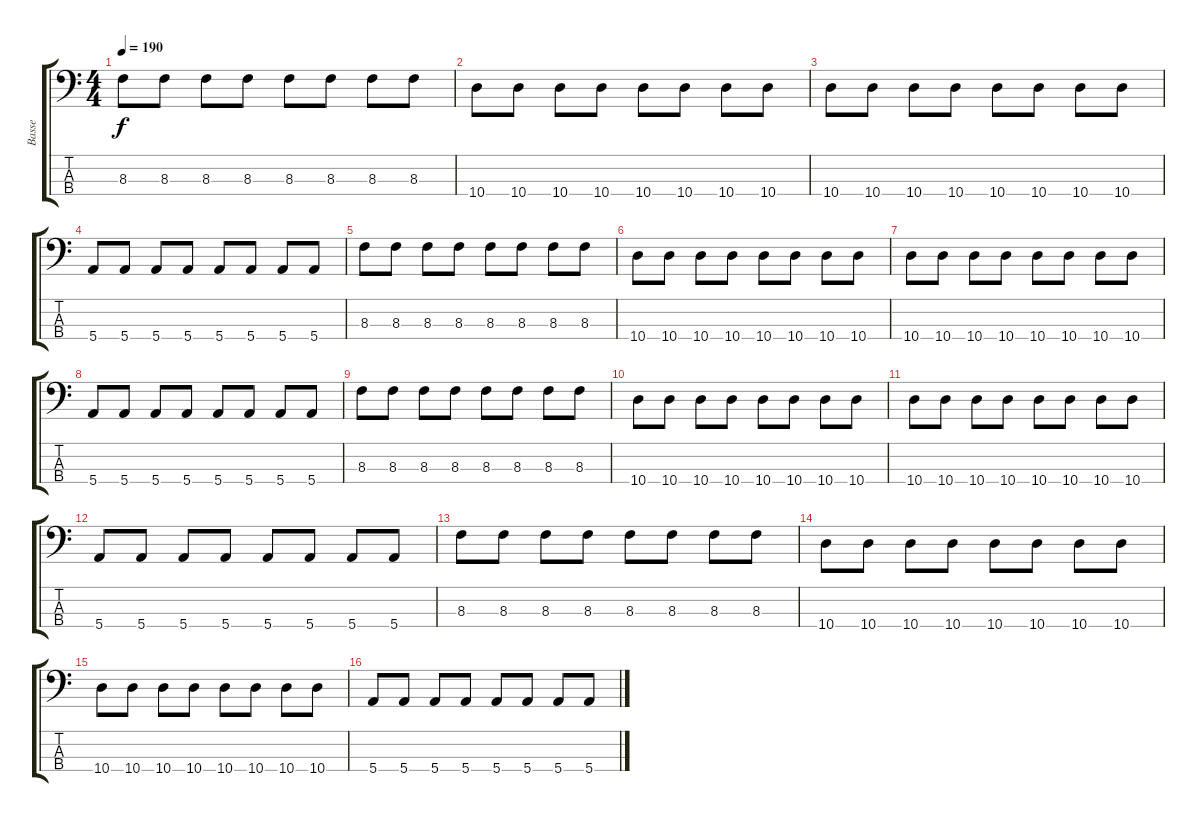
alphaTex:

\track ("Basse" "Basse") {instrument slapbass1}
\staff {score tabs}
\tuning (G2 D2 A1 E1) {hide}
\ts (4 4)
\tempo 190
\clef f4
\ks c
8.3.8{dy f} 8.3.8 8.3.8 8.3.8 8.3.8 8.3.8 8.3.8 8.3.8 |
10.4.8 10.4.8 10.4.8 10.4.8 10.4.8 10.4.8 10.4.8 10.4.8 |
10.4.8 10.4.8 10.4.8 10.4.8 10.4.8 10.4.8 10.4.8 10.4.8 |
5.4.8{instrument electricbasspick} 5.4.8 5.4.8 5.4.8 5.4.8 5.4.8 5.4.8 5.4.8 |
8.3.8 8.3.8 8.3.8 8.3.8 8.3.8 8.3.8 8.3.8 8.3.8 |
10.4.8 10.4.8 10.4.8 10.4.8 10.4.8 10.4.8 10.4.8 10.4.8 |
10.4.8 10.4.8 10.4.8 10.4.8 10.4.8 10.4.8 10.4.8 10.4.8 |
5.4.8{instrument electricbasspick} 5.4.8 5.4.8 5.4.8 5.4.8 5.4.8 5.4.8 5.4.8 |
8.3.8 8.3.8 8.3.8 8.3.8 8.3.8 8.3.8 8.3.8 8.3.8 |
10.4.8 10.4.8 10.4.8 10.4.8 10.4.8 10.4.8 10.4.8 10.4.8 |
10.4.8 10.4.8 10.4.8 10.4.8 10.4.8 10.4.8 10.4.8 10.4.8 |
5.4.8{instrument electricbasspick} 5.4.8 5.4.8 5.4.8 5.4.8 5.4.8 5.4.8 5.4.8 |
8.3.8 8.3.8 8.3.8 8.3.8 8.3.8 8.3.8 8.3.8 8.3.8 |
10.4.8 10.4.8 10.4.8 10.4.8 10.4.8 10.4.8 10.4.8 10.4.8 |
10.4.8 10.4.8 10.4.8 10.4.8 10.4.8 10.4.8 10.4.8 10.4.8 |
5.4.8{instrument electricbasspick} 5.4.8 5.4.8 5.4.8 5.4.8 5.4.8 5.4.8 5.4.8
